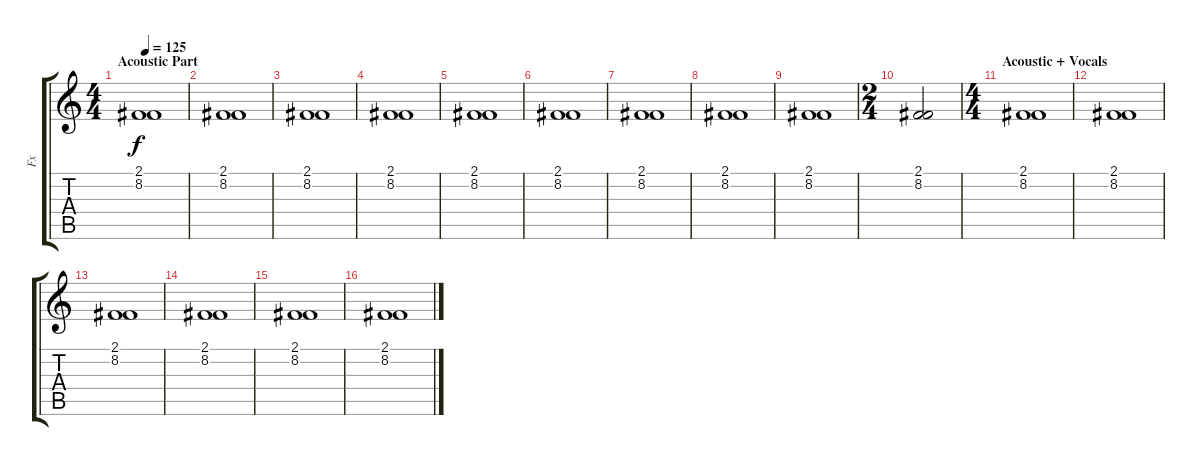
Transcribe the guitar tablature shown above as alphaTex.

\track ("Fx" "Fx") {instrument choiraahs}
\staff {score tabs}
\tuning (Eb4 Bb3 Gb3 Db3 Ab2 Eb2) {hide}
\ts (4 4)
\section ("" "Acoustic Part")
\tempo 125
\clef g2
\ks c
(2.1 8.2).1{dy f instrument choiraahs} |
(2.1 8.2).1 |
(2.1 8.2).1 |
(2.1 8.2).1 |
(2.1 8.2).1 |
(2.1 8.2).1 |
(2.1 8.2).1 |
(2.1 8.2).1 |
(2.1 8.2).1 |
\ts (2 4)
(2.1 8.2).2 |
\ts (4 4)
\section ("" "Acoustic + Vocals")
(2.1 8.2).1 |
(2.1 8.2).1 |
(2.1 8.2).1 |
(2.1 8.2).1 |
(2.1 8.2).1 |
(2.1 8.2).1
